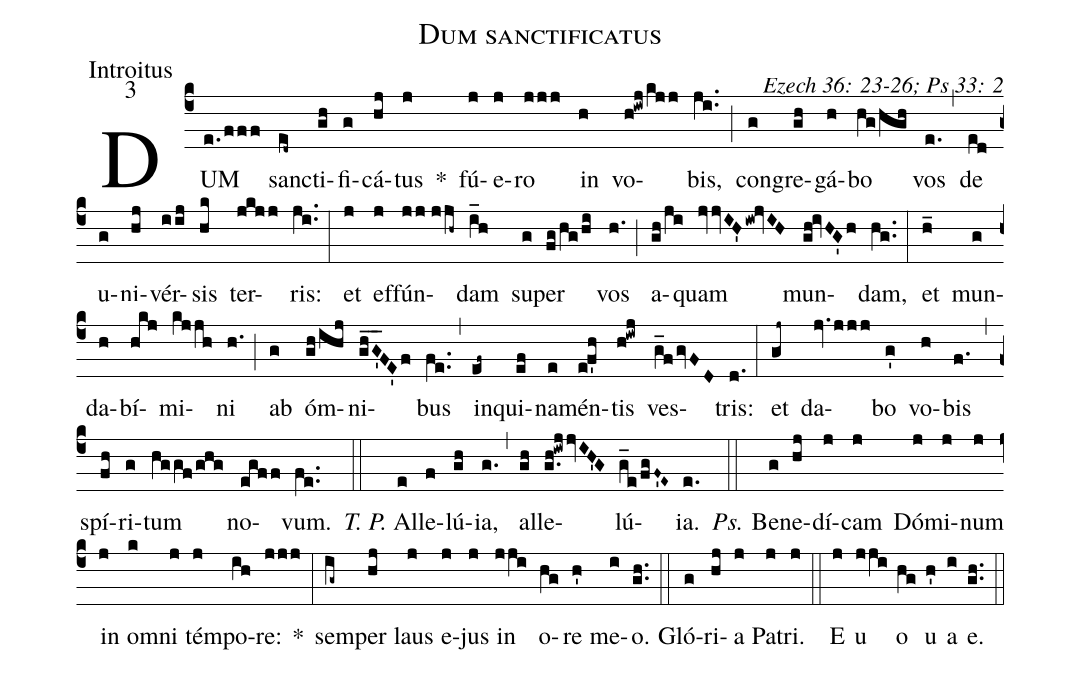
name: Dum sanctificatus;
office-part: Introitus;
mode: 3;
commentary: Ezech 36: 23-26; Ps 33: 2;
%%
(c4) DUM(e./fff) sanc(ed~)ti(gh)fi(g)cá(hj)tus(j) *() fú(j)e(j)ro(jjj) in(h) vo(h!iwj/kjj)bis,(ji..) (;) con(g)gre(gh)gá(h)bo(hg/hgh) vos(e.) (,) de(ed) u(g)ni(hj)vér(iij)sis(hk) ter(jkjj)ris:(ji..) (:)
et(j) ef(j)fún(jj//jjh~)dam(i_h) su(g)per(fg/hg/hi) vos(h.) (;) a(gh/ji)quam(jvvIH'iw!jvIH) mun(gh!ivHG'h)dam,(hg..) (:)
et(h_) mun(g)da(h)bí(hkj)mi(kjjh)ni(h.) (;) ab(g) óm(gh/ihj)ni(gh_G'_FE'f)bus(fe..) (,) in(ef~)qui(ef)na(e)mén(ef'h)tis(h!iwj) ves(g_fgvFD)tris:(d.) (:)
et(gj~) da(jv.jjj)bo(g') vo(h)bis(f.) (,) spí(fh)ri(g)tum(hggf/ghg) no(egff)vum.(fe..) (::)
<i>T. P.</i> Al(e)le(f)lú(gh)ia,(g.) (,) al(gh)le(g.h!iwjjvIH'G)lú(g_e/fgF~'E~)ia.(e.) (::)
<i>Ps.</i> Be(g)ne(hj)dí(j)cam(j) Dó(j)mi(j)num(j) in(j) om(k)ni(j) tém(j)po(ih)re:(jjj) *(:)
sem(ig~)per(hj) laus(j) e(j)jus(j) in(jji) o(hg)re(h') me(i)o.(gh..) (::)
Gló(g)ri(hj)a(j) Pa(j)tri.(j) (::)
<eu>E(j) u(jji) o(hg) u(h') a(i) e.</eu>(gh..) (::)
